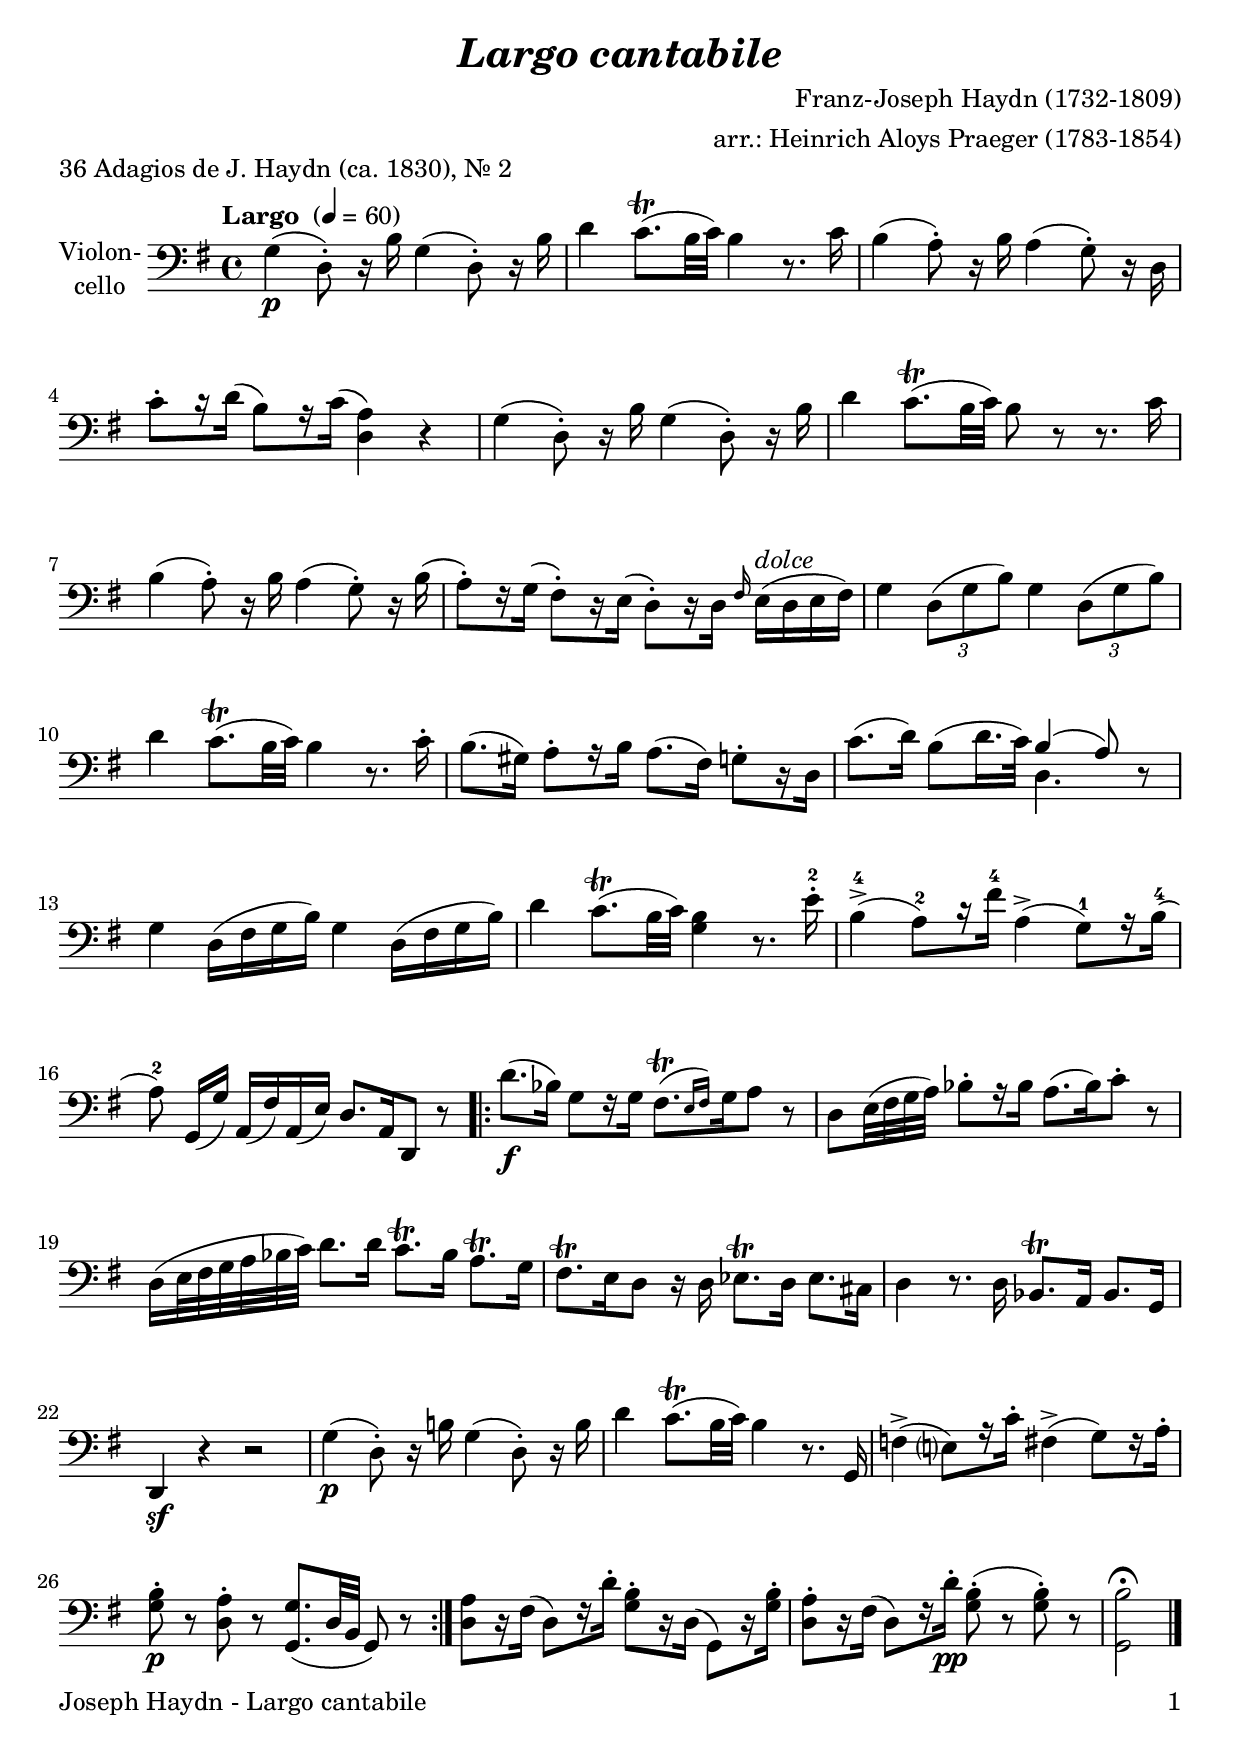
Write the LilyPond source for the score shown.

\version "2.20.2"
\include "deutsch.ly"
  
#(set-global-staff-size 22)

\header {
  title     = \markup \bold \italic "Largo cantabile"
  composer  = "Franz-Joseph Haydn (1732-1809)"
  arranger  = "arr.: Heinrich Aloys Praeger (1783-1854)"
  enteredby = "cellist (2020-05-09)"
  piece     = "36 Adagios de J. Haydn (ca. 1830), Nr. 2"
}


voiceconsts = {
  \key g \major
  \time 4/4
  \clef "bass"
%  \numericTimeSignature
  \compressEmptyMeasures
  % Set default beaming for all staves
% \set Timing.beamExceptions = #'()
% \set Timing.baseMoment     = #(ly:make-moment 1 4)
% \set Timing.beatStructure  = #'(1 1 1)
  \tempo "Largo " 4=60
}

micl = "clarinet"
mifl = "flute"
miob = "oboe"
mifh = "french horn"
misx = "tenor sax"
mist = "string ensemble 1"
miba = "cello"

dolc = \markup \italic "dolce"
  
va = \relative c' {
  \voiceconsts

  g4(\p d8)-. r16 h' g4( d8)-. r16 h'
  d4 c8.(\trill h32 c) h4 r8. c16
  h4( a8)-. r16 h a4( g8)-. r16 d
  c'8[-. r16 d]( h8)[ r16 c]( <d, a'>4) r
  g( d8)-. r16 h' g4( d8)-. r16 h'

  d4 c8.(\trill h32 c) h8 r r8. c16
  h4( a8)-. r16 h a4( g8)-. r16 h(
  a8)[-. r16 g]( fis8)[-. r16 e]( d8)[-. r16 d] \grace fis e(^\dolc d e fis)
  g4 \tuplet 3/2 4 { d8( g h) } g4 \tuplet 3/2 4 { d8( g h) }
  d4 c8.(\trill h32 c) h4 r8. c16-.
  h8.( gis16) a8[-. r16 h] a8.( fis16) g8[-. r16 d]

  c'8.( d16) h8( d16. c32) << { h4( a8) } \\ d,4. >> r8
  g4 d16( fis g h) g4 d16( fis g h)
  d4 c8.(\trill h32 c) <g h>4 r8. e'16-.-2
  h4(->-4 a8)[-2 r16 fis']-4 a,4(-> g8)[-1 r16 h](-4
  a8)-2 g,16[( g')] a,( fis') a,( e') d8.[ a16 d,8] r
  \repeat volta 2 {
    d''8.(\f b16) g8[ r16 g] \afterGrace fis8.[(\trill { e16[ fis]) } g a8] r

    d, e32( fis g a) b8[-. r16 b] a8.[( b16) c8]-. r
    d,16( e32 fis g a b c) d8. d16 c8.\trill b16 a8.\trill g16
    fis8.[\trill e16 d8] r16 d es8.\trill d16 es8. cis16
    d4 r8. d16 b8.\trill a16 b8. g16
    d4\sf r r2
    g'4(\p d8)-. r16 h'! g4( d8)-. r16 h'

    d4 c8.(\trill h32 c) h4 r8. g,16
    f'4(-> e?8)[ r16 c']-. fis,4(-> g8)[ r16 a]-.
    <g h>8-.\p r <d a'>-. r <g, g'>8.[( d'32 h] g8) r
  }
  <d' a'>[ r16 fis]( d8)[ r16 d']-. <g, h>8[-. r16 d]( g,8)[ r16 <g' h>]-.
  <d a'>8[-. r16 fis]( d8)[ r16 d']-.\pp <g, h>8(-. r <g h>)-. r
  <g, h'>2\fermata \bar "|."
}


music = \new StaffGroup <<
      \new Staff {
	\set Staff.midiInstrument = \miba
	\set Staff.instrumentName = \markup \center-column { "Violon-" "cello" }
	\transpose g g { \va }
      }
>>

\book {
   \paper {
    print-page-number = ##t
    print-first-page-number = ##t
    ragged-last-bottom = ##f
    oddHeaderMarkup = \markup \null
    evenHeaderMarkup = \markup \null
    oddFooterMarkup = \markup {
      \fill-line {
        \on-the-fly #print-page-number-check-first
        "Joseph Haydn - Largo cantabile" \fromproperty #'page:page-number-string
      }
    }
    evenFooterMarkup = \oddFooterMarkup
  } \score {
    \music
    \layout {}
  }

  \score {
    \unfoldRepeats \music

    \midi {
      \context {
        \Score
      }
    }
  }
}